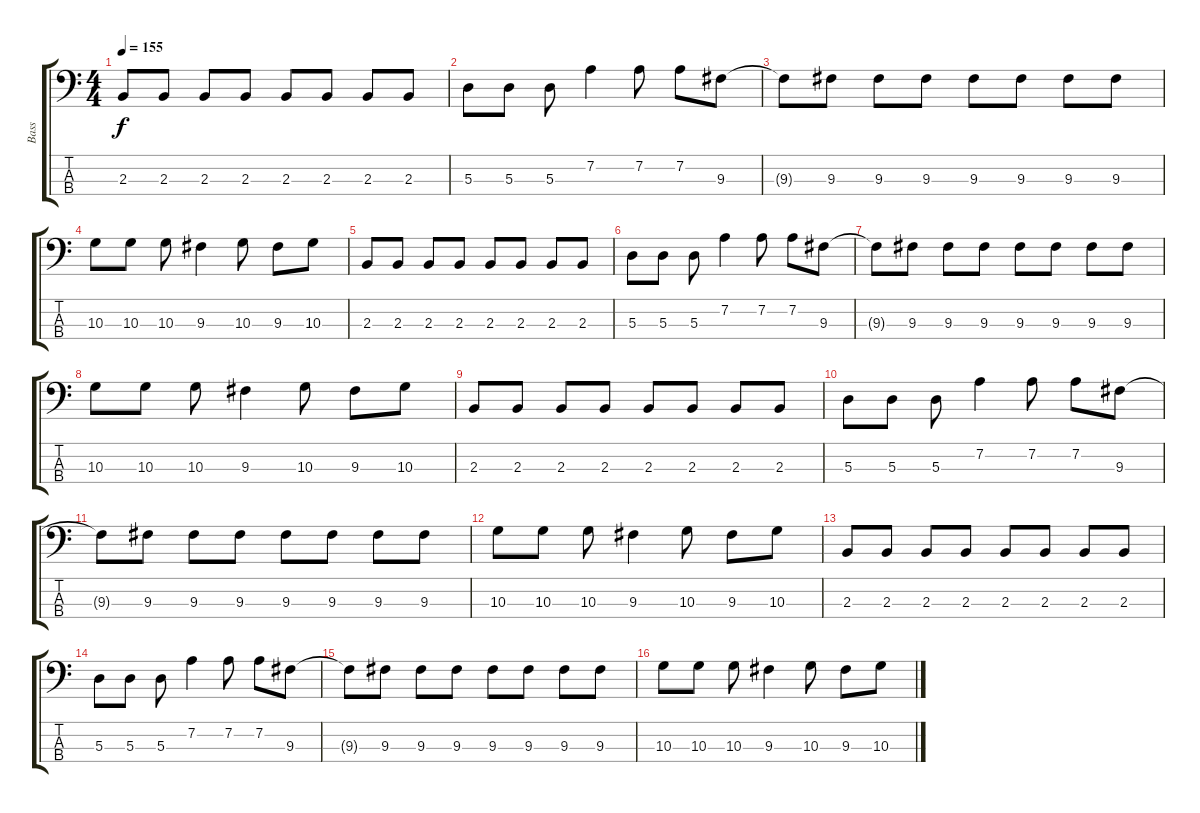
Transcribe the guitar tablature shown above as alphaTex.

\track ("Bass" "Bass") {instrument electricbassfinger}
\staff {score tabs}
\tuning (G2 D2 A1 E1) {hide}
\ts (4 4)
\tempo 155
\clef f4
\ks c
2.3.8{dy f} 2.3.8 2.3.8 2.3.8 2.3.8 2.3.8 2.3.8 2.3.8 |
5.3.8 5.3.8 5.3.8 7.2.4 7.2.8 7.2.8 9.3.8 |
9.3{t}.8 9.3.8 9.3.8 9.3.8 9.3.8 9.3.8 9.3.8 9.3.8 |
10.3.8 10.3.8 10.3.8 9.3.4 10.3.8 9.3.8 10.3.8 |
2.3.8 2.3.8 2.3.8 2.3.8 2.3.8 2.3.8 2.3.8 2.3.8 |
5.3.8 5.3.8 5.3.8 7.2.4 7.2.8 7.2.8 9.3.8 |
9.3{t}.8 9.3.8 9.3.8 9.3.8 9.3.8 9.3.8 9.3.8 9.3.8 |
10.3.8 10.3.8 10.3.8 9.3.4 10.3.8 9.3.8 10.3.8 |
2.3.8 2.3.8 2.3.8 2.3.8 2.3.8 2.3.8 2.3.8 2.3.8 |
5.3.8 5.3.8 5.3.8 7.2.4 7.2.8 7.2.8 9.3.8 |
9.3{t}.8 9.3.8 9.3.8 9.3.8 9.3.8 9.3.8 9.3.8 9.3.8 |
10.3.8 10.3.8 10.3.8 9.3.4 10.3.8 9.3.8 10.3.8 |
2.3.8 2.3.8 2.3.8 2.3.8 2.3.8 2.3.8 2.3.8 2.3.8 |
5.3.8 5.3.8 5.3.8 7.2.4 7.2.8 7.2.8 9.3.8 |
9.3{t}.8 9.3.8 9.3.8 9.3.8 9.3.8 9.3.8 9.3.8 9.3.8 |
10.3.8 10.3.8 10.3.8 9.3.4 10.3.8 9.3.8 10.3.8
